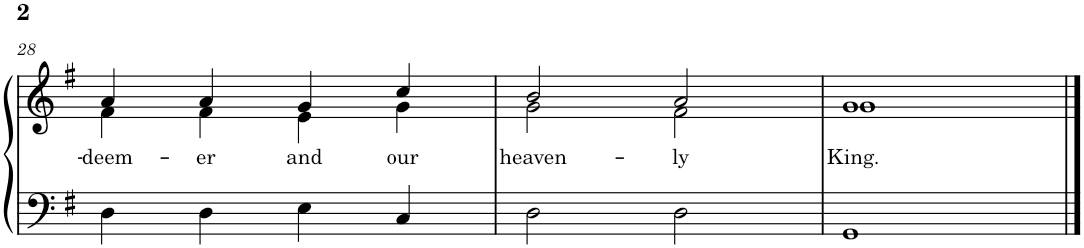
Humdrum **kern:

**kern	**kern	**text
*part1	*part1	*part1
*staff2	*staff1	*staff1
*I"Piano	*	*
*I'Pno.	*	*
!!LO:PB:g=z
*clefF4	*clefG2	*
*k[f#]	*k[f#]	*
*M4/4	*M4/4	*
*met(c)	*met(c)	*
=28	=28	=28
!	!	!LO:LY:b
*	*^	*
4D\	4a/	4f#\	-deem-
!	!	!	!LO:LY:b
4D\	4a/	4f#\	-er
!	!	!	!LO:LY:b
4E\	4g/	4e\	and
!	!	!	!LO:LY:b
4C/	4cc/	4g\	our
=29	=29	=29	=29
!	!	!	!LO:LY:b
2D\	2b/	2g\	heaven-
!	!	!	!LO:LY:b
2D\	2a/	2f#\	-ly
=30	=30	=30	=30
!	!	!	!LO:LY:b
1GG	1g	1g	King.
*	*v	*v	*
==	==	==
*-	*-	*-
